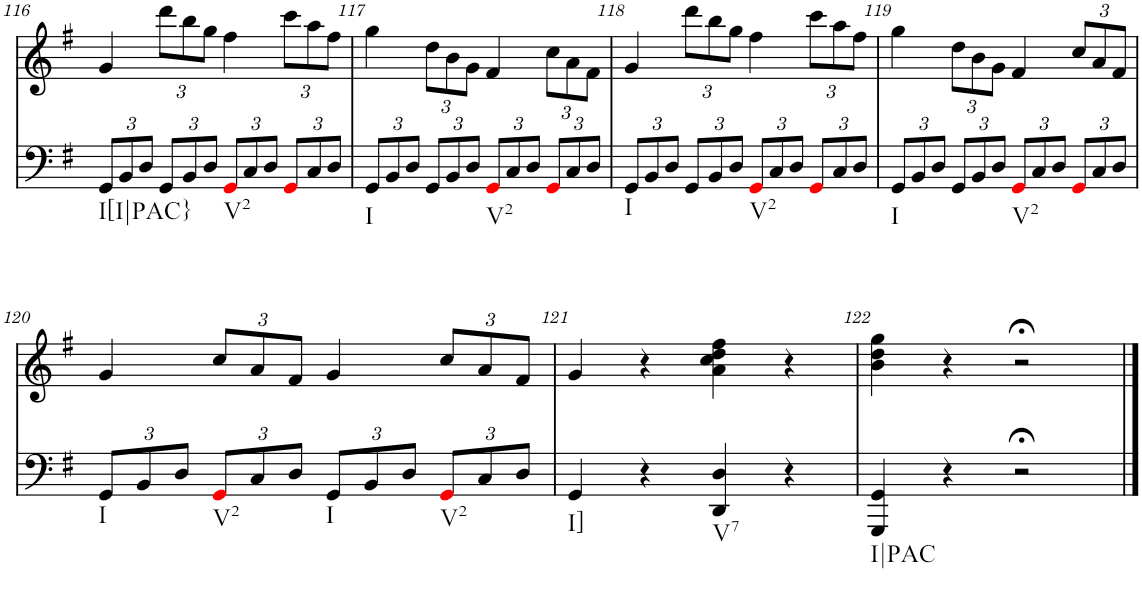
**kern	**kern
*part2	*part1
*staff2	*staff1
*I"piano	*I"piano
*I'Pno	*I'Pno
!!LO:PB:g=z
*clefF4	*clefG2
*k[f#]	*k[f#]
*G:	*G:
*M2/2	*M2/2
*met(c|)	*met(c|)
*Xbrackettup	*
=116	=116
!LO:TX:b:t=I[I|PAC}	!
12GG/L	4g/
12BB/	.
12D/J	.
*	*Xbrackettup
12GG/L	12ddd\L
12BB/	12bb\
12D/J	12gg\J
!LO:TX:b:t=V2	!
12GGi/L	4ff#\
12C/	.
12D/J	.
12GGi/L	12ccc\L
12C/	12aa\
12D/J	12ff#\J
=117	=117
!LO:TX:b:t=I	!
12GG/L	4gg\
12BB/	.
12D/J	.
12GG/L	12dd\L
12BB/	12b\
12D/J	12g\J
!LO:TX:b:t=V2	!
12GGi/L	4f#/
12C/	.
12D/J	.
12GGi/L	12cc\L
12C/	12a\
12D/J	12f#\J
=118	=118
!LO:TX:b:t=I	!
12GG/L	4g/
12BB/	.
12D/J	.
12GG/L	12ddd\L
12BB/	12bb\
12D/J	12gg\J
!LO:TX:b:t=V2	!
12GGi/L	4ff#\
12C/	.
12D/J	.
12GGi/L	12ccc\L
12C/	12aa\
12D/J	12ff#\J
=119	=119
!LO:TX:b:t=I	!
12GG/L	4gg\
12BB/	.
12D/J	.
12GG/L	12dd\L
12BB/	12b\
12D/J	12g\J
!LO:TX:b:t=V2	!
12GGi/L	4f#/
12C/	.
12D/J	.
12GGi/L	12cc/L
12C/	12a/
12D/J	12f#/J
!!LO:LB:g=z
=120	=120
!LO:TX:b:t=I	!
12GG/L	4g/
12BB/	.
12D/J	.
!LO:TX:b:t=V2	!
12GGi/L	12cc/L
12C/	12a/
12D/J	12f#/J
!LO:TX:b:t=I	!
12GG/L	4g/
12BB/	.
12D/J	.
!LO:TX:b:t=V2	!
12GGi/L	12cc/L
12C/	12a/
12D/J	12f#/J
=121	=121
!LO:TX:b:t=I]	!
4GG/	4g/
4r	4r
!LO:TX:b:t=V7	!
4DD/ 4D/	4a\ 4cc\ 4dd\ 4ff#\
4r	4r
=122	=122
!LO:TX:b:t=I|PAC	!
4GGG/ 4GG/	4b\ 4dd\ 4gg\
4r	4r
2r;<	2r;<
==	==
*-	*-
